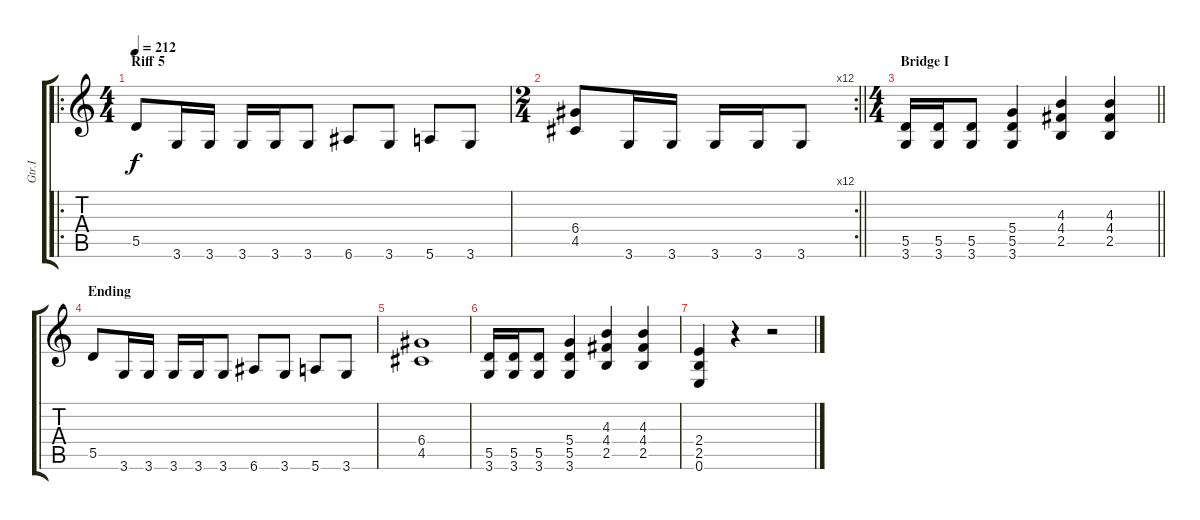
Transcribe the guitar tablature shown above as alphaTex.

\track ("Gtr.I" "Gtr.I") {instrument distortionguitar}
\staff {score tabs}
\tuning (E4 B3 G3 D3 A2 E2) {hide}
\ro
\ts (4 4)
\section ("" "Riff 5")
\tempo 212
\clef g2
\ks c
5.5.8{dy f} 3.6.16 3.6.16 3.6.16 3.6.16 3.6.8 6.6.8 3.6.8 5.6.8 3.6.8 |
\rc 12
\ts (2 4)
\barLineRight lightlight
(6.4 4.5).8 3.6.16 3.6.16 3.6.16 3.6.16 3.6.8 |
\ts (4 4)
\section ("" "Bridge I")
\barLineRight lightlight
(5.5 3.6).16 (5.5 3.6).16 (5.5 3.6).8 (5.4 5.5 3.6).4 (4.3 4.4 2.5).4 (4.3 4.4 2.5).4 |
\section ("" "Ending")
5.5.8 3.6.16 3.6.16 3.6.16 3.6.16 3.6.8 6.6.8 3.6.8 5.6.8 3.6.8 |
(6.4 4.5).1 |
(5.5 3.6).16 (5.5 3.6).16 (5.5 3.6).8 (5.4 5.5 3.6).4 (4.3 4.4 2.5).4 (4.3 4.4 2.5).4 |
(2.4 2.5 0.6).4 r.4 r.2
